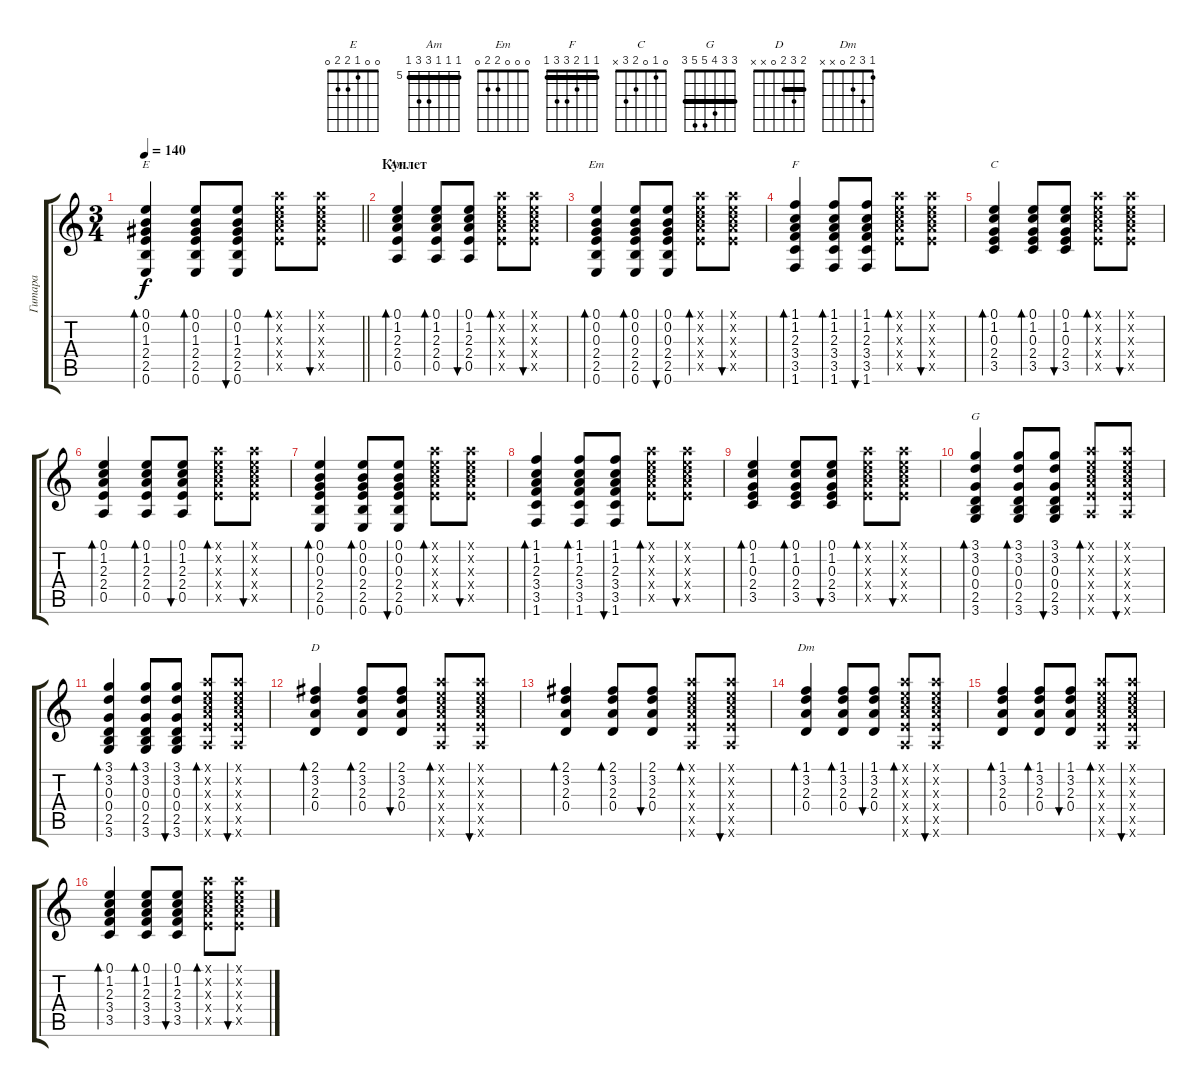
\track ("Гитара" "Гитара") {instrument acousticguitarsteel}
\staff {score tabs}
\tuning (E4 B3 G3 D3 A2 E2) {hide}
\chord ("E" 0 0 1 2 2 0)
\chord ("Am" 5 5 5 7 7 5) {firstfret 5 barre 5}
\chord ("Em" 0 0 0 2 2 0)
\chord ("F" 1 1 2 3 3 1) {barre 1}
\chord ("C" 0 1 0 2 3 x)
\chord ("G" 3 3 4 5 5 3) {barre 3}
\chord ("D" 2 3 2 0 x x) {barre 2}
\chord ("Dm" 1 3 2 0 x x)
\ts (3 4)
\tempo 140
\clef g2
\barLineRight lightlight
\ks c
(0.1 0.2 1.3 2.4 2.5 0.6).4{bd 30 ch "E" dy f} (0.1 0.2 1.3 2.4 2.5 0.6).8{bd 30} (0.1 0.2 1.3 2.4 2.5 0.6).8{bu 30} (5.1{x} 5.2{x} 5.3{x} 7.4{x} 7.5{x}).8{bd 30} (5.1{x} 5.2{x} 5.3{x} 7.4{x} 7.5{x}).8{bu 30} |
\section ("" "Куплет")
(0.1 1.2 2.3 2.4 0.5).4{bd 30 ch "Am"} (0.1 1.2 2.3 2.4 0.5).8{bd 30} (0.1 1.2 2.3 2.4 0.5).8{bu 30} (5.1{x} 5.2{x} 5.3{x} 7.4{x} 7.5{x}).8{bd 30} (5.1{x} 5.2{x} 5.3{x} 7.4{x} 7.5{x}).8{bu 30} |
(0.1 0.2 0.3 2.4 2.5 0.6).4{bd 30 ch "Em"} (0.1 0.2 0.3 2.4 2.5 0.6).8{bd 30} (0.1 0.2 0.3 2.4 2.5 0.6).8{bu 30} (5.1{x} 5.2{x} 5.3{x} 7.4{x} 7.5{x}).8{bd 30} (5.1{x} 5.2{x} 5.3{x} 7.4{x} 7.5{x}).8{bu 30} |
(1.1 1.2 2.3 3.4 3.5 1.6).4{bd 30 ch "F"} (1.1 1.2 2.3 3.4 3.5 1.6).8{bd 30} (1.1 1.2 2.3 3.4 3.5 1.6).8{bu 30} (5.1{x} 5.2{x} 5.3{x} 7.4{x} 7.5{x}).8{bd 30} (5.1{x} 5.2{x} 5.3{x} 7.4{x} 7.5{x}).8{bu 30} |
(0.1 1.2 0.3 2.4 3.5).4{bd 30 ch "C"} (0.1 1.2 0.3 2.4 3.5).8{bd 30} (0.1 1.2 0.3 2.4 3.5).8{bu 30} (5.1{x} 5.2{x} 5.3{x} 7.4{x} 7.5{x}).8{bd 30} (5.1{x} 5.2{x} 5.3{x} 7.4{x} 7.5{x}).8{bu 30} |
(0.1 1.2 2.3 2.4 0.5).4{bd 30} (0.1 1.2 2.3 2.4 0.5).8{bd 30} (0.1 1.2 2.3 2.4 0.5).8{bu 30} (5.1{x} 5.2{x} 5.3{x} 7.4{x} 7.5{x}).8{bd 30} (5.1{x} 5.2{x} 5.3{x} 7.4{x} 7.5{x}).8{bu 30} |
(0.1 0.2 0.3 2.4 2.5 0.6).4{bd 30} (0.1 0.2 0.3 2.4 2.5 0.6).8{bd 30} (0.1 0.2 0.3 2.4 2.5 0.6).8{bu 30} (5.1{x} 5.2{x} 5.3{x} 7.4{x} 7.5{x}).8{bd 30} (5.1{x} 5.2{x} 5.3{x} 7.4{x} 7.5{x}).8{bu 30} |
(1.1 1.2 2.3 3.4 3.5 1.6).4{bd 30} (1.1 1.2 2.3 3.4 3.5 1.6).8{bd 30} (1.1 1.2 2.3 3.4 3.5 1.6).8{bu 30} (5.1{x} 5.2{x} 5.3{x} 7.4{x} 7.5{x}).8{bd 30} (5.1{x} 5.2{x} 5.3{x} 7.4{x} 7.5{x}).8{bu 30} |
(0.1 1.2 0.3 2.4 3.5).4{bd 30} (0.1 1.2 0.3 2.4 3.5).8{bd 30} (0.1 1.2 0.3 2.4 3.5).8{bu 30} (5.1{x} 5.2{x} 5.3{x} 7.4{x} 7.5{x}).8{bd 30} (5.1{x} 5.2{x} 5.3{x} 7.4{x} 7.5{x}).8{bu 30} |
(3.1 3.2 0.3 0.4 2.5 3.6).4{bd 30 ch "G"} (3.1 3.2 0.3 0.4 2.5 3.6).8{bd 30} (3.1 3.2 0.3 0.4 2.5 3.6).8{bu 30} (5.1{x} 5.2{x} 5.3{x} 7.4{x} 7.5{x} 5.6{x}).8{bd 30} (5.1{x} 5.2{x} 5.3{x} 7.4{x} 7.5{x} 5.6{x}).8{bu 30} |
(3.1 3.2 0.3 0.4 2.5 3.6).4{bd 30} (3.1 3.2 0.3 0.4 2.5 3.6).8{bd 30} (3.1 3.2 0.3 0.4 2.5 3.6).8{bu 30} (5.1{x} 5.2{x} 5.3{x} 7.4{x} 7.5{x} 5.6{x}).8{bd 30} (5.1{x} 5.2{x} 5.3{x} 7.4{x} 7.5{x} 5.6{x}).8{bu 30} |
(2.1 3.2 2.3 0.4).4{bd 60 ch "D"} (2.1 3.2 2.3 0.4).8{bd 60} (2.1 3.2 2.3 0.4).8{bu 60} (5.1{x} 5.2{x} 5.3{x} 7.4{x} 7.5{x} 5.6{x}).8{bd 30} (5.1{x} 5.2{x} 5.3{x} 7.4{x} 7.5{x} 5.6{x}).8{bu 30} |
(2.1 3.2 2.3 0.4).4{bd 60} (2.1 3.2 2.3 0.4).8{bd 60} (2.1 3.2 2.3 0.4).8{bu 60} (5.1{x} 5.2{x} 5.3{x} 7.4{x} 7.5{x} 5.6{x}).8{bd 30} (5.1{x} 5.2{x} 5.3{x} 7.4{x} 7.5{x} 5.6{x}).8{bu 30} |
(1.1 3.2 2.3 0.4).4{bd 60 ch "Dm"} (1.1 3.2 2.3 0.4).8{bd 60} (1.1 3.2 2.3 0.4).8{bu 60} (5.1{x} 5.2{x} 5.3{x} 7.4{x} 7.5{x} 5.6{x}).8{bd 30} (5.1{x} 5.2{x} 5.3{x} 7.4{x} 7.5{x} 5.6{x}).8{bu 30} |
(1.1 3.2 2.3 0.4).4{bd 60} (1.1 3.2 2.3 0.4).8{bd 60} (1.1 3.2 2.3 0.4).8{bu 60} (5.1{x} 5.2{x} 5.3{x} 7.4{x} 7.5{x} 5.6{x}).8{bd 30} (5.1{x} 5.2{x} 5.3{x} 7.4{x} 7.5{x} 5.6{x}).8{bu 30} |
(0.1 1.2 2.3 3.4 3.5).4{bd 30} (0.1 1.2 2.3 3.4 3.5).8{bd 30} (0.1 1.2 2.3 3.4 3.5).8{bu 30} (5.1{x} 5.2{x} 5.3{x} 7.4{x} 7.5{x}).8{bd 30} (5.1{x} 5.2{x} 5.3{x} 7.4{x} 7.5{x}).8{bu 30}
